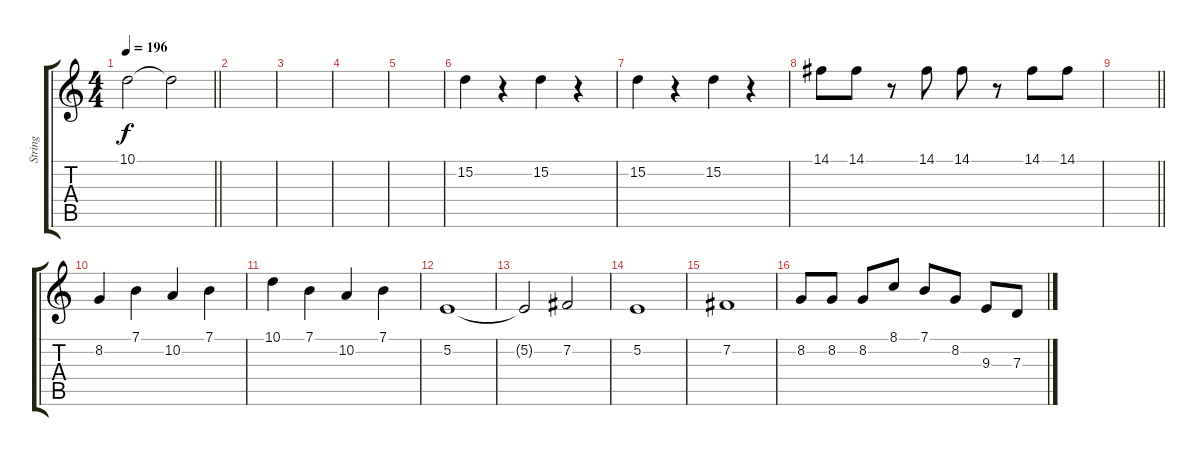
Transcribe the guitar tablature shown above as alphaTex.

\track ("String" "String") {instrument stringensemble1}
\staff {score tabs}
\tuning (E4 B3 G3 D3 A2 E2) {hide}
\ts (4 4)
\tempo 196
\clef g2
\barLineRight lightlight
\ks c
10.1{t}.2{dy f} 10.1{t}.2 |
|
|
|
|
15.2.4 r.4 15.2.4 r.4 |
15.2.4 r.4 15.2.4 r.4 |
14.1.8 14.1.8 r.8 14.1.8 14.1.8 r.8 14.1.8 14.1.8 |
\barLineRight lightlight
|
8.2.4 7.1.4 10.2.4 7.1.4 |
10.1.4 7.1.4 10.2.4 7.1.4 |
5.2.1 |
5.2{t}.2 7.2.2 |
5.2.1 |
7.2.1 |
8.2.8 8.2.8 8.2.8 8.1.8 7.1.8 8.2.8 9.3.8 7.3.8
